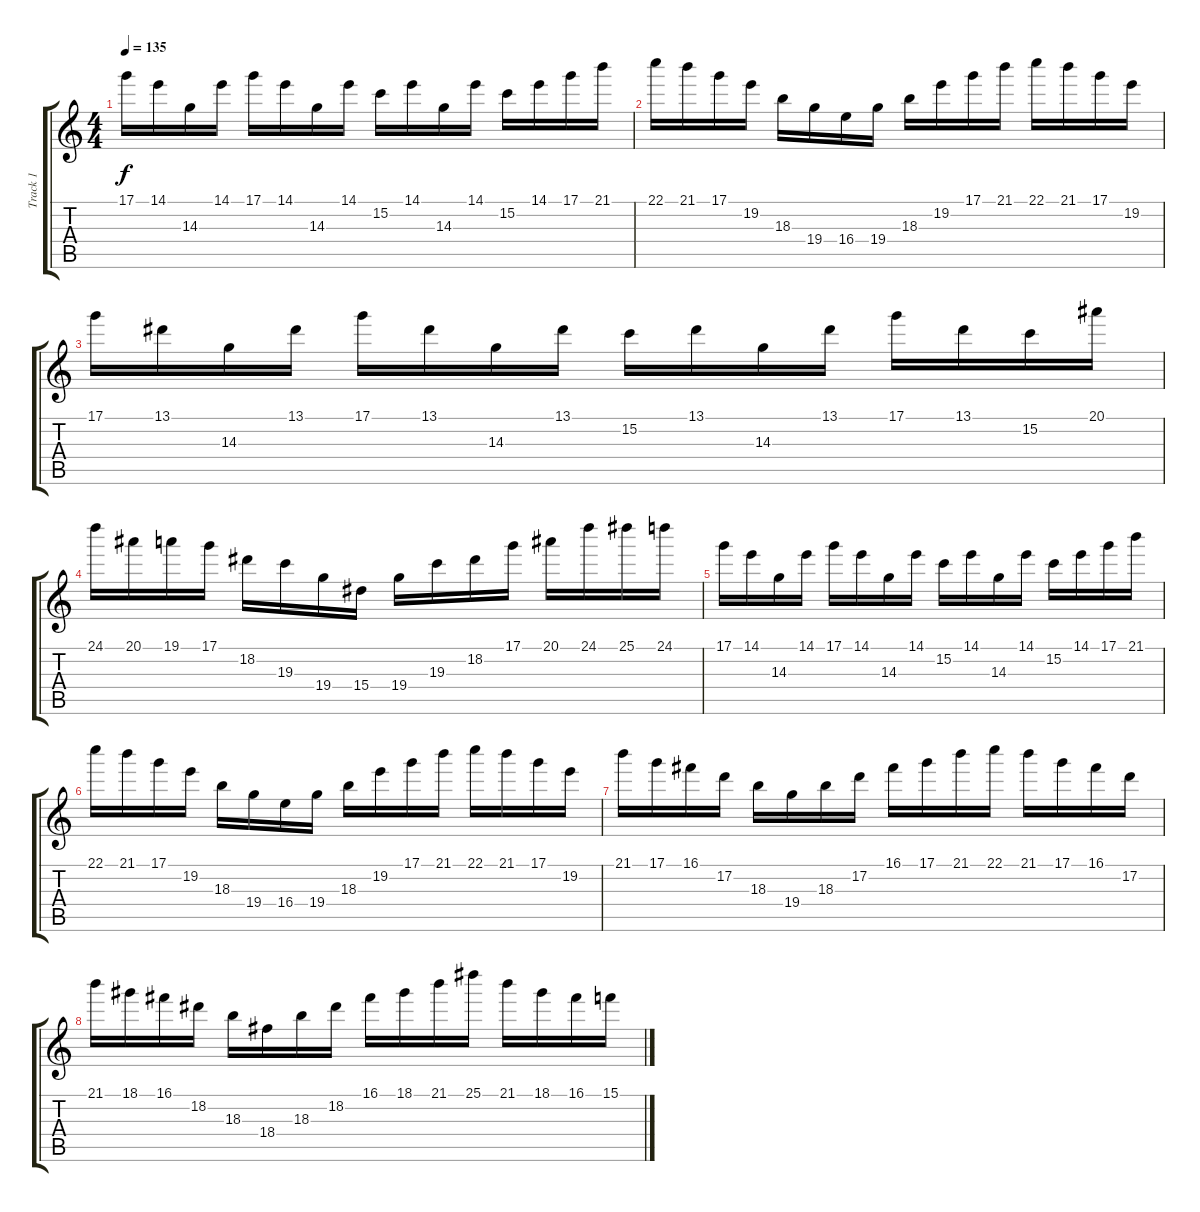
\track ("Track 1" "Track 1") {instrument electricguitarjazz}
\staff {score tabs}
\tuning (D4 A3 F3 C3 G2 C2) {hide}
\ts (4 4)
\tempo 135
\clef g2
\ks c
17.1.16{dy f} 14.1.16 14.3.16 14.1.16 17.1.16 14.1.16 14.3.16 14.1.16 15.2.16 14.1.16 14.3.16 14.1.16 15.2.16 14.1.16 17.1.16 21.1.16 |
22.1.16 21.1.16 17.1.16 19.2.16 18.3.16 19.4.16 16.4.16 19.4.16 18.3.16 19.2.16 17.1.16 21.1.16 22.1.16 21.1.16 17.1.16 19.2.16 |
17.1.16 13.1.16 14.3.16 13.1.16 17.1.16 13.1.16 14.3.16 13.1.16 15.2.16 13.1.16 14.3.16 13.1.16 17.1.16 13.1.16 15.2.16 20.1.16 |
24.1.16 20.1.16 19.1.16 17.1.16 18.2.16 19.3.16 19.4.16 15.4.16 19.4.16 19.3.16 18.2.16 17.1.16 20.1.16 24.1.16 25.1.16 24.1.16 |
17.1.16 14.1.16 14.3.16 14.1.16 17.1.16 14.1.16 14.3.16 14.1.16 15.2.16 14.1.16 14.3.16 14.1.16 15.2.16 14.1.16 17.1.16 21.1.16 |
22.1.16 21.1.16 17.1.16 19.2.16 18.3.16 19.4.16 16.4.16 19.4.16 18.3.16 19.2.16 17.1.16 21.1.16 22.1.16 21.1.16 17.1.16 19.2.16 |
21.1.16 17.1.16 16.1.16 17.2.16 18.3.16 19.4.16 18.3.16 17.2.16 16.1.16 17.1.16 21.1.16 22.1.16 21.1.16 17.1.16 16.1.16 17.2.16 |
21.1.16 18.1.16 16.1.16 18.2.16 18.3.16 18.4.16 18.3.16 18.2.16 16.1.16 18.1.16 21.1.16 25.1.16 21.1.16 18.1.16 16.1.16 15.1.16
